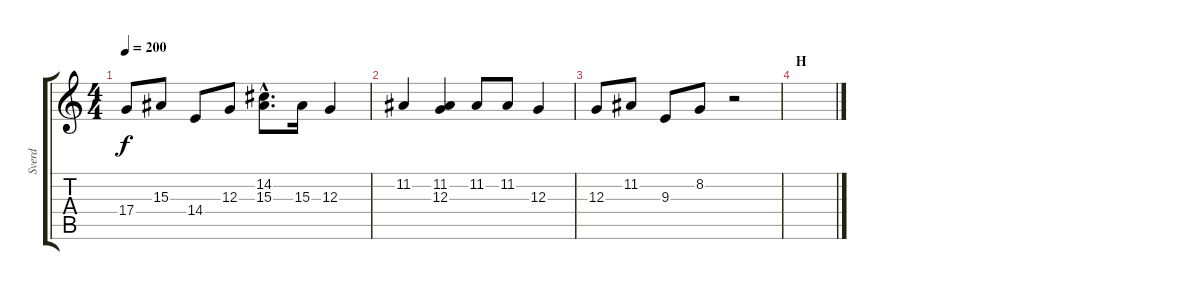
\track ("Sverd" "Sverd") {instrument stringensemble1}
\staff {score tabs}
\tuning (E4 B3 G3 D3 A2 E2) {hide}
\ts (4 4)
\tempo 200
\clef g2
\ks c
17.4.8{dy f} 15.3.8 14.4.8 12.3.8 (14.2{hac} 15.3{hac}).8{d} 15.3.16 12.3.4 |
11.2.4 (11.2 12.3).4 11.2.8 11.2.8 12.3.4 |
12.3.8 11.2.8 9.3.8 8.2.8 r.2 |
\section ("" "H")
